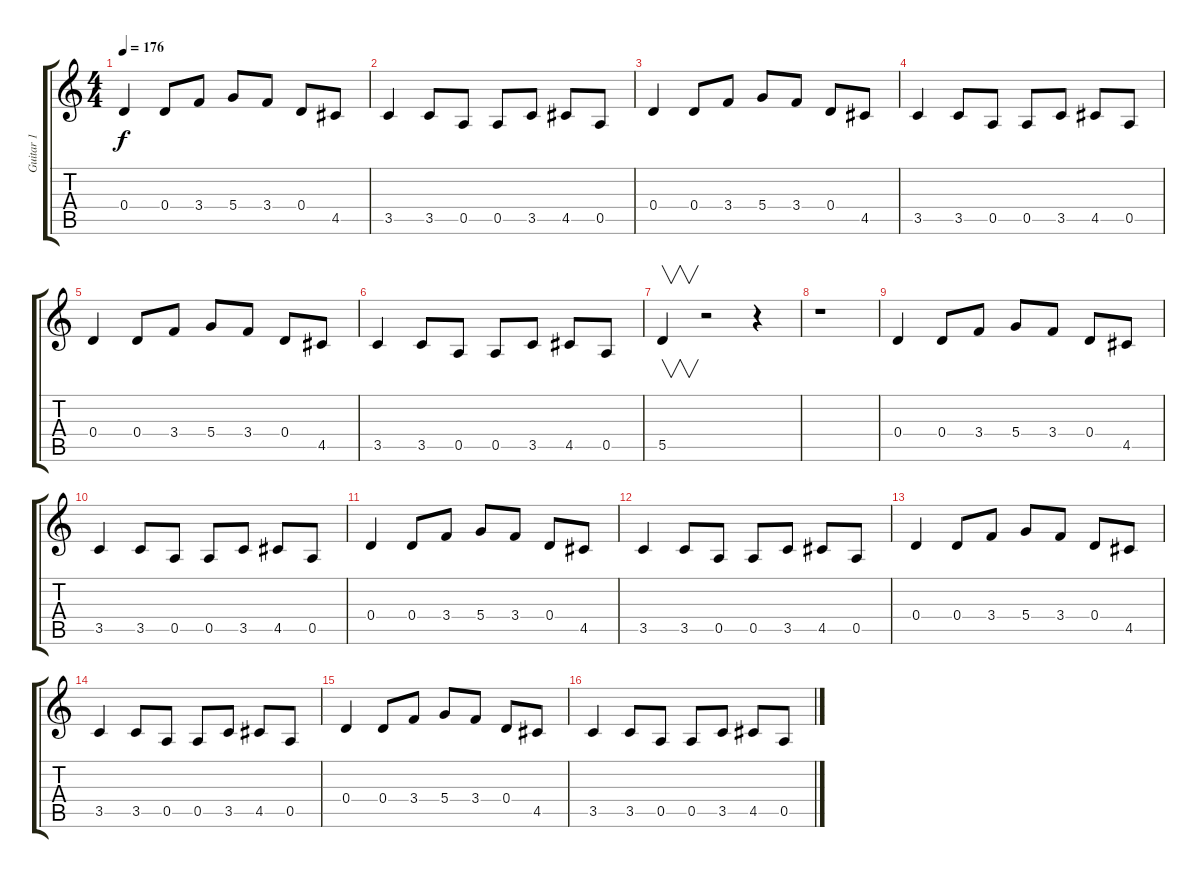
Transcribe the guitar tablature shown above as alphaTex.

\track ("Guitar 1" "Guitar 1") {instrument electricguitarclean}
\staff {score tabs}
\tuning (E4 B3 G3 D3 A2 E2) {hide}
\ts (4 4)
\tempo 176
\clef g2
\ks c
0.4.4{dy f} 0.4.8 3.4.8 5.4.8 3.4.8 0.4.8 4.5.8 |
3.5.4 3.5.8 0.5.8 0.5.8 3.5.8 4.5.8 0.5.8 |
0.4.4 0.4.8 3.4.8 5.4.8 3.4.8 0.4.8 4.5.8 |
3.5.4 3.5.8 0.5.8 0.5.8 3.5.8 4.5.8 0.5.8 |
0.4.4 0.4.8 3.4.8 5.4.8 3.4.8 0.4.8 4.5.8 |
3.5.4 3.5.8 0.5.8 0.5.8 3.5.8 4.5.8 0.5.8 |
5.5.4{v} r.2 r.4 |
r.1 |
0.4.4 0.4.8 3.4.8 5.4.8 3.4.8 0.4.8 4.5.8 |
3.5.4 3.5.8 0.5.8 0.5.8 3.5.8 4.5.8 0.5.8 |
0.4.4 0.4.8 3.4.8 5.4.8 3.4.8 0.4.8 4.5.8 |
3.5.4 3.5.8 0.5.8 0.5.8 3.5.8 4.5.8 0.5.8 |
0.4.4 0.4.8 3.4.8 5.4.8 3.4.8 0.4.8 4.5.8 |
3.5.4 3.5.8 0.5.8 0.5.8 3.5.8 4.5.8 0.5.8 |
0.4.4 0.4.8 3.4.8 5.4.8 3.4.8 0.4.8 4.5.8 |
3.5.4 3.5.8 0.5.8 0.5.8 3.5.8 4.5.8 0.5.8
